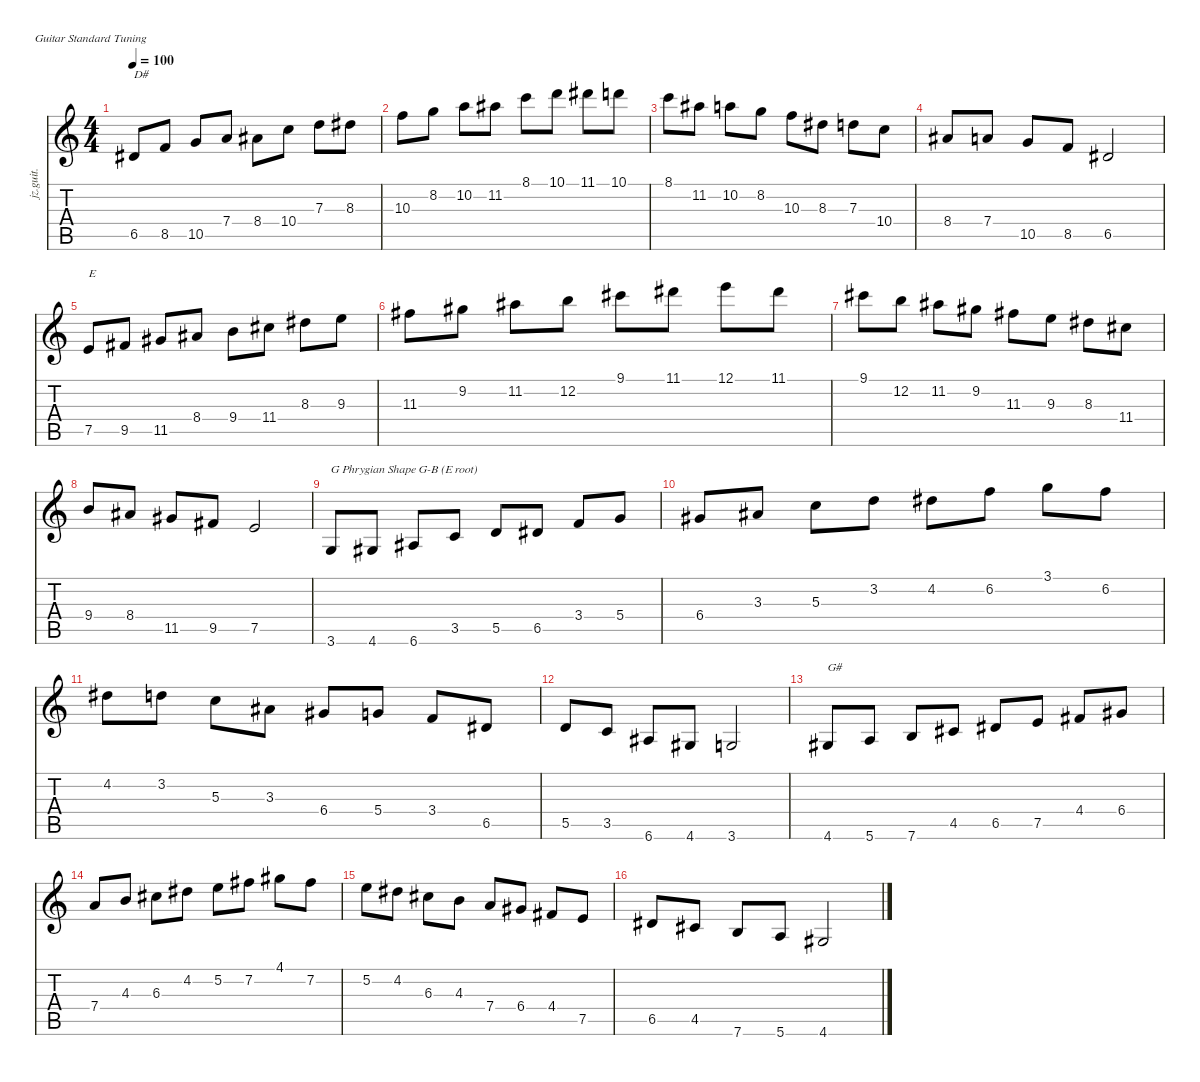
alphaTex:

\defaultSystemsLayout 4
\hideDynamics
\bracketExtendMode nobrackets
\chordDiagramsInScore
\track ("Jazz Guitar" "jz.guit.") {defaultSystemsLayout 2 instrument electricguitarjazz}
\staff {score tabs}
\tuning (E4 B3 G3 D3 A2 E2)
\ts (4 4)
\tempo 100
\clef g2
\scale
0.269137
\ks c
6.5{acc #}.8{txt "D#" dy mf beam Up} 8.5.8{beam Up} 10.5.8{beam Up} 7.4.8{beam Up} 8.4{acc #}.8{beam Down} 10.4.8{beam Down} 7.3.8{beam Down} 8.3{acc #}.8{beam Down} |
\scale
0.246338 10.3.8{beam Down} 8.2.8{beam Down} 10.2.8{beam Down} 11.2{acc #}.8{beam Down} 8.1.8{beam Down} 10.1.8{beam Down} 11.1{acc #}.8{beam Down} 10.1.8{beam Down} |
\scale
0.246338 8.1.8{beam Down} 11.2{acc #}.8{beam Down} 10.2.8{beam Down} 8.2.8{beam Down} 10.3.8{beam Down} 8.3{acc #}.8{beam Down} 7.3.8{beam Down} 10.4.8{beam Down} |
\scale
0.238188 8.4{acc #}.8{beam Up} 7.4.8{beam Up} 10.5.8{beam Up} 8.5.8{beam Up} 6.5{acc #}.2{beam Up} |
\scale
0.277287 7.5.8{txt "E" beam Up} 9.5{acc #}.8{beam Up} 11.5{acc #}.8{beam Up} 8.4{acc #}.8{beam Up} 9.4.8{beam Down} 11.4{acc #}.8{beam Down} 8.3{acc #}.8{beam Down} 9.3.8{beam Down} |
\scale
0.238188 11.3{acc #}.8{beam Down} 9.2{acc #}.8{beam Down} 11.2{acc #}.8{beam Down} 12.2.8{beam Down} 9.1{acc #}.8{beam Down} 11.1{acc #}.8{beam Down} 12.1.8{beam Down} 11.1{acc #}.8{beam Down} |
\scale
0.238188 9.1{acc #}.8{beam Down} 12.2.8{beam Down} 11.2{acc #}.8{beam Down} 9.2{acc #}.8{beam Down} 11.3{acc #}.8{beam Down} 9.3.8{beam Down} 8.3{acc #}.8{beam Down} 11.4{acc #}.8{beam Down} |
\scale
0.246338 9.4.8{beam Up} 8.4{acc #}.8{beam Up} 11.5{acc #}.8{beam Up} 9.5{acc #}.8{beam Up} 7.5.2{beam Up} |
\scale
0.277287 3.6.8{txt "G Phrygian Shape G-B (E root)" beam Up} 4.6{acc #}.8{beam Up} 6.6{acc #}.8{beam Up} 3.5.8{beam Up} 5.5.8{beam Up} 6.5{acc #}.8{beam Up} 3.4.8{beam Up} 5.4.8{beam Up} |
\scale
0.238188 6.4{acc #}.8{beam Up} 3.3{acc #}.8{beam Up} 5.3.8{beam Down} 3.2.8{beam Down} 4.2{acc #}.8{beam Down} 6.2.8{beam Down} 3.1.8{beam Down} 6.2.8{beam Down} |
\scale
0.238188 4.2{acc #}.8{beam Down} 3.2.8{beam Down} 5.3.8{beam Down} 3.3{acc #}.8{beam Down} 6.4{acc #}.8{beam Up} 5.4.8{beam Up} 3.4.8{beam Up} 6.5{acc #}.8{beam Up} |
\scale
0.246338 5.5.8{beam Up} 3.5.8{beam Up} 6.6{acc #}.8{beam Up} 4.6{acc #}.8{beam Up} 3.6.2{beam Up} |
\scale
0.269137 4.6{acc #}.8{txt "G#" beam Up} 5.6.8{beam Up} 7.6.8{beam Up} 4.5{acc #}.8{beam Up} 6.5{acc #}.8{beam Up} 7.5.8{beam Up} 4.4{acc #}.8{beam Up} 6.4{acc #}.8{beam Up} |
\scale
0.246338 7.4.8{beam Up} 4.3.8{beam Up} 6.3{acc #}.8{beam Down} 4.2{acc #}.8{beam Down} 5.2.8{beam Down} 7.2{acc #}.8{beam Down} 4.1{acc #}.8{beam Down} 7.2{acc #}.8{beam Down} |
\scale
0.246338 5.2.8{beam Down} 4.2{acc #}.8{beam Down} 6.3{acc #}.8{beam Down} 4.3.8{beam Down} 7.4.8{beam Up} 6.4{acc #}.8{beam Up} 4.4{acc #}.8{beam Up} 7.5.8{beam Up} |
\scale
0.238188 6.5{acc #}.8{beam Up} 4.5{acc #}.8{beam Up} 7.6.8{beam Up} 5.6.8{beam Up} 4.6{acc #}.2{beam Up}
